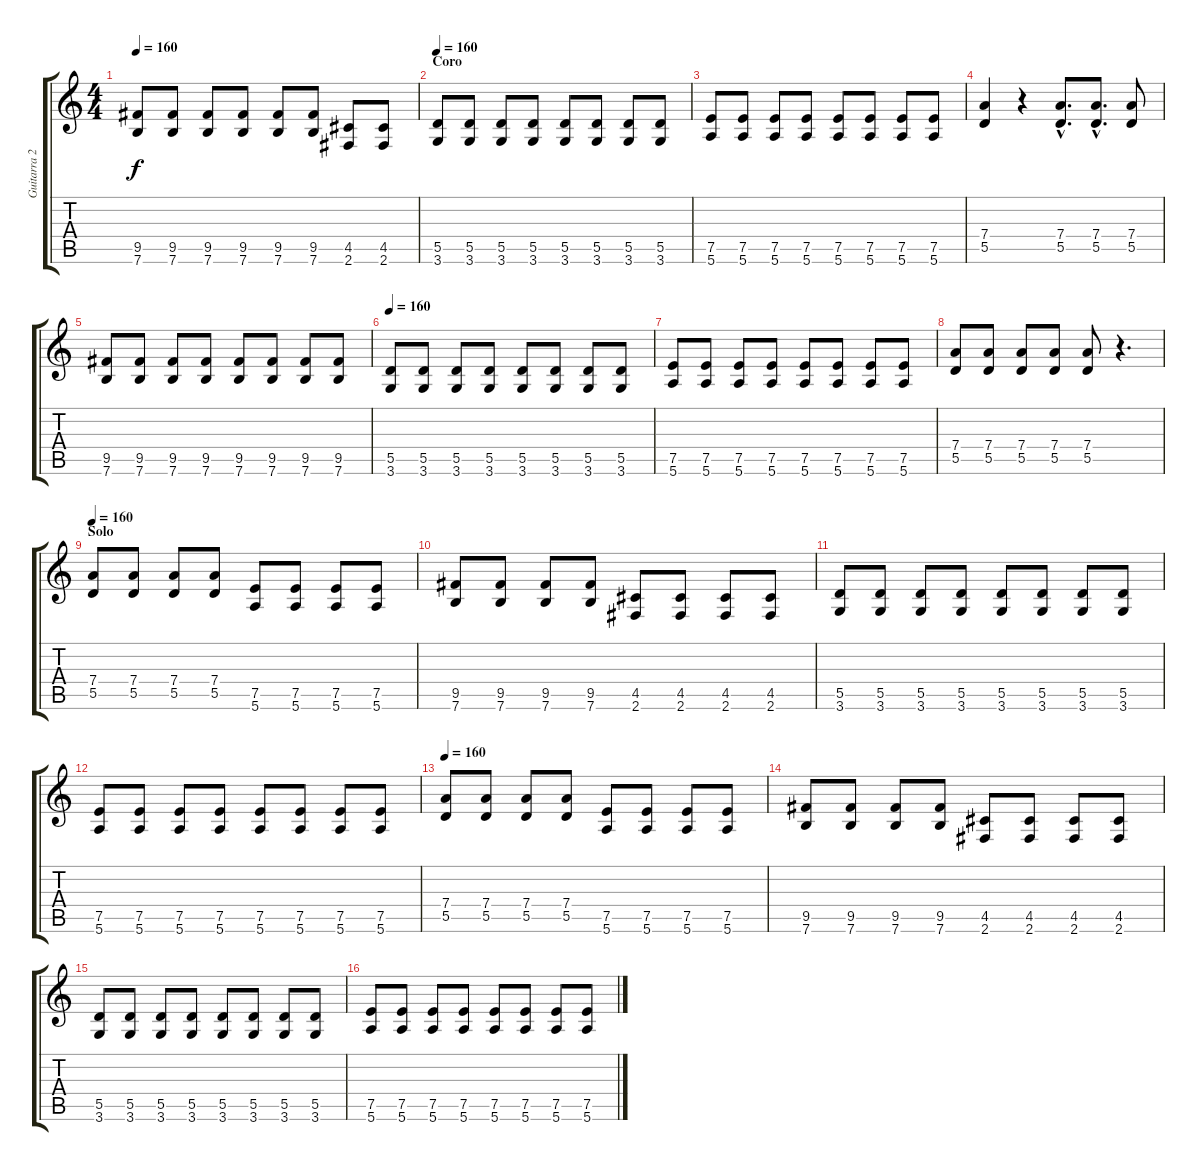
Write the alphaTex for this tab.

\track ("Guitarra 2" "Guitarra 2") {instrument distortionguitar}
\staff {score tabs}
\tuning (E4 B3 G3 D3 A2 E2) {hide}
\ts (4 4)
\tempo 160
\clef g2
\ks c
(9.5 7.6).8{dy f} (9.5 7.6).8 (9.5 7.6).8 (9.5 7.6).8 (9.5 7.6).8 (9.5 7.6).8 (4.5 2.6).8 (4.5 2.6).8 |
\section ("" "Coro")
\tempo 160
(5.5 3.6).8 (5.5 3.6).8 (5.5 3.6).8 (5.5 3.6).8 (5.5 3.6).8 (5.5 3.6).8 (5.5 3.6).8 (5.5 3.6).8 |
(7.5 5.6).8 (7.5 5.6).8 (7.5 5.6).8 (7.5 5.6).8 (7.5 5.6).8 (7.5 5.6).8 (7.5 5.6).8 (7.5 5.6).8 |
(7.4 5.5).4 r.4 (7.4{hac} 5.5{hac}).8{d} (7.4{hac} 5.5{hac}).8{d} (7.4 5.5).8 |
(9.5 7.6).8 (9.5 7.6).8 (9.5 7.6).8 (9.5 7.6).8 (9.5 7.6).8 (9.5 7.6).8 (9.5 7.6).8 (9.5 7.6).8 |
\tempo 160
(5.5 3.6).8 (5.5 3.6).8 (5.5 3.6).8 (5.5 3.6).8 (5.5 3.6).8 (5.5 3.6).8 (5.5 3.6).8 (5.5 3.6).8 |
(7.5 5.6).8 (7.5 5.6).8 (7.5 5.6).8 (7.5 5.6).8 (7.5 5.6).8 (7.5 5.6).8 (7.5 5.6).8 (7.5 5.6).8 |
(7.4 5.5).8 (7.4 5.5).8 (7.4 5.5).8 (7.4 5.5).8 (7.4 5.5).8 r.4{d} |
\section ("" "Solo")
\tempo 160
(7.4 5.5).8 (7.4 5.5).8 (7.4 5.5).8 (7.4 5.5).8 (7.5 5.6).8 (7.5 5.6).8 (7.5 5.6).8 (7.5 5.6).8 |
(9.5 7.6).8 (9.5 7.6).8 (9.5 7.6).8 (9.5 7.6).8 (4.5 2.6).8 (4.5 2.6).8 (4.5 2.6).8 (4.5 2.6).8 |
(5.5 3.6).8 (5.5 3.6).8 (5.5 3.6).8 (5.5 3.6).8 (5.5 3.6).8 (5.5 3.6).8 (5.5 3.6).8 (5.5 3.6).8 |
(7.5 5.6).8 (7.5 5.6).8 (7.5 5.6).8 (7.5 5.6).8 (7.5 5.6).8 (7.5 5.6).8 (7.5 5.6).8 (7.5 5.6).8 |
\tempo 160
(7.4 5.5).8 (7.4 5.5).8 (7.4 5.5).8 (7.4 5.5).8 (7.5 5.6).8 (7.5 5.6).8 (7.5 5.6).8 (7.5 5.6).8 |
(9.5 7.6).8 (9.5 7.6).8 (9.5 7.6).8 (9.5 7.6).8 (4.5 2.6).8 (4.5 2.6).8 (4.5 2.6).8 (4.5 2.6).8 |
(5.5 3.6).8 (5.5 3.6).8 (5.5 3.6).8 (5.5 3.6).8 (5.5 3.6).8 (5.5 3.6).8 (5.5 3.6).8 (5.5 3.6).8 |
(7.5 5.6).8 (7.5 5.6).8 (7.5 5.6).8 (7.5 5.6).8 (7.5 5.6).8 (7.5 5.6).8 (7.5 5.6).8 (7.5 5.6).8
